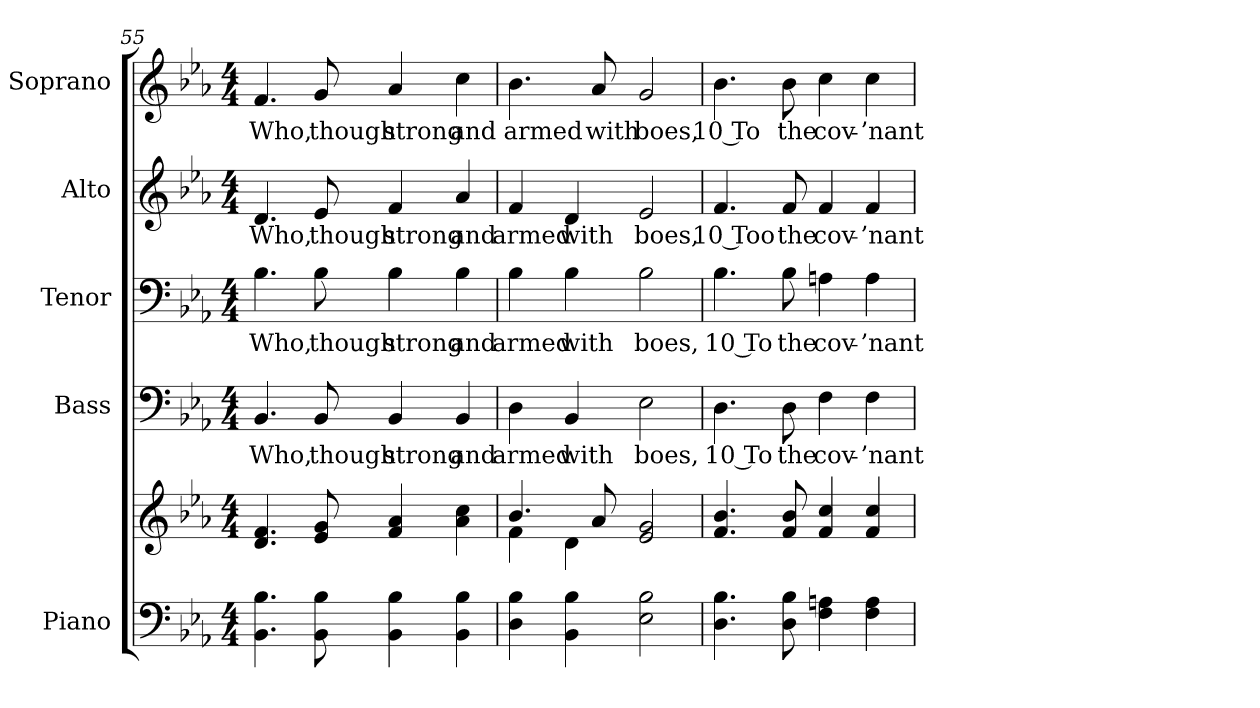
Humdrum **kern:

**kern	**kern	**kern	**text	**kern	**text	**kern	**text	**kern	**text
*part5	*part5	*part4	*part4	*part3	*part3	*part2	*part2	*part1	*part1
*staff6	*staff5	*staff4	*staff4	*staff3	*staff3	*staff2	*staff2	*staff1	*staff1
*I"Piano	*	*I"Bass	*	*I"Tenor	*	*I"Alto	*	*I"Soprano	*
*I'Pno.	*	*I'B.	*	*I'T.	*	*I'A.	*	*I'S.	*
!!LO:PB:g=z
*clefF4	*clefG2	*clefF4	*	*clefF4	*	*clefG2	*	*clefG2	*
*k[b-e-a-]	*k[b-e-a-]	*k[b-e-a-]	*	*k[b-e-a-]	*	*k[b-e-a-]	*	*k[b-e-a-]	*
*E-:	*E-:	*E-:	*	*E-:	*	*E-:	*	*E-:	*
*M4/4	*M4/4	*M4/4	*	*M4/4	*	*M4/4	*	*M4/4	*
=55	=55	=55	=55	=55	=55	=55	=55	=55	=55
!	!	!	!LO:LY:b:color=#000000	!	!	!	!	!	!
!	!	!	!	!	!LO:LY:b:color=#000000	!	!	!	!
!	!	!	!	!	!	!	!LO:LY:b:color=#000000	!	!
!	!	!	!	!	!	!	!	!	!LO:LY:b:color=#000000
4.BB-i\ 4.B-i	4.di/ 4.fi	4.BB-i/	Who,	4.B-i\	Who,	4.di/	Who,	4.fi/	Who,
!	!	!	!LO:LY:b:color=#000000	!	!	!	!	!	!
!	!	!	!	!	!LO:LY:b:color=#000000	!	!	!	!
!	!	!	!	!	!	!	!LO:LY:b:color=#000000	!	!
!	!	!	!	!	!	!	!	!	!LO:LY:b:color=#000000
8BB-i\ 8B-i	8e-i/ 8gi	8BB-i/	though	8B-i\	though	8e-i/	though	8gi/	though
!	!	!	!LO:LY:b:color=#000000	!	!	!	!	!	!
!	!	!	!	!	!LO:LY:b:color=#000000	!	!	!	!
!	!	!	!	!	!	!	!LO:LY:b:color=#000000	!	!
!	!	!	!	!	!	!	!	!	!LO:LY:b:color=#000000
4BB-i\ 4B-i	4fi/ 4a-i	4BB-i/	strong	4B-i\	strong	4fi/	strong	4a-i/	strong
!	!	!	!LO:LY:b:color=#000000	!	!	!	!	!	!
!	!	!	!	!	!LO:LY:b:color=#000000	!	!	!	!
!	!	!	!	!	!	!	!LO:LY:b:color=#000000	!	!
!	!	!	!	!	!	!	!	!	!LO:LY:b:color=#000000
4BB-i\ 4B-i	4a-i\ 4cci	4BB-i/	and	4B-i\	and	4a-i/	and	4cci\	and
=56	=56	=56	=56	=56	=56	=56	=56	=56	=56
*	*^	*	*	*	*	*	*	*	*
!	!	!	!	!LO:LY:b:color=#000000	!	!	!	!	!	!
!	!	!	!	!	!	!LO:LY:b:color=#000000	!	!	!	!
!	!	!	!	!	!	!	!	!LO:LY:b:color=#000000	!	!
!	!	!	!	!	!	!	!	!	!	!LO:LY:b:color=#000000
4Di\ 4B-i	4.b-i/	4fi\	4Di\	armed	4B-i\	armed	4fi/	armed	4.b-i\	armed
!	!	!	!	!LO:LY:b:color=#000000	!	!	!	!	!	!
!	!	!	!	!	!	!LO:LY:b:color=#000000	!	!	!	!
!	!	!	!	!	!	!	!	!LO:LY:b:color=#000000	!	!
4BB-i\ 4B-i	.	4di\	4BB-i/	with	4B-i\	with	4di/	with	.	.
!	!	!	!	!	!	!	!	!	!	!LO:LY:b:color=#000000
.	8a-i/	.	.	.	.	.	.	.	8a-i/	with
!	!	!	!	!LO:LY:b:color=#000000	!	!	!	!	!	!
!	!	!	!	!	!	!LO:LY:b:color=#000000	!	!	!	!
!	!	!	!	!	!	!	!	!LO:LY:b:color=#000000	!	!
!	!	!	!	!	!	!	!	!	!	!LO:LY:b:color=#000000
2E-i\ 2B-i	2e-i/ 2gi	2ryy	2E-i\	boes,	2B-i\	boes,	2e-i/	boes,	2gi/	boes,
*	*v	*v	*	*	*	*	*	*	*	*
=57	=57	=57	=57	=57	=57	=57	=57	=57	=57
*	*^	*	*	*	*	*	*	*	*
!	!	!	!	!LO:LY:b:color=#000000	!	!	!	!	!	!
*	*v	*v	*	*	*	*	*	*	*	*
*	*^	*	*	*	*	*	*	*	*
!	!	!	!	!	!	!LO:LY:b:color=#000000	!	!	!	!
*	*v	*v	*	*	*	*	*	*	*	*
*	*^	*	*	*	*	*	*	*	*
!	!	!	!	!	!	!	!	!LO:LY:b:color=#000000	!	!
*	*v	*v	*	*	*	*	*	*	*	*
*	*^	*	*	*	*	*	*	*	*
!	!	!	!	!	!	!	!	!	!	!LO:LY:b:color=#000000
*	*v	*v	*	*	*	*	*	*	*	*
4.Di\ 4.B-i	4.fi/ 4.b-i	4.Di\	10 To	4.B-i\	10 To	4.fi/	10 Too	4.b-i\	10 To
!	!	!	!LO:LY:b:color=#000000	!	!	!	!	!	!
!	!	!	!	!	!LO:LY:b:color=#000000	!	!	!	!
!	!	!	!	!	!	!	!LO:LY:b:color=#000000	!	!
!	!	!	!	!	!	!	!	!	!LO:LY:b:color=#000000
8Di\ 8B-i	8fi/ 8b-i	8Di\	the	8B-i\	the	8fi/	the	8b-i\	the
!	!	!	!LO:LY:b:color=#000000	!	!	!	!	!	!
!	!	!	!	!	!LO:LY:b:color=#000000	!	!	!	!
!	!	!	!	!	!	!	!LO:LY:b:color=#000000	!	!
!	!	!	!	!	!	!	!	!	!LO:LY:b:color=#000000
4Fi\ 4Ani	4fi/ 4cci	4Fi\	cov-	4Ani\	cov-	4fi/	cov-	4cci\	cov-
!	!	!	!LO:LY:b:color=#000000	!	!	!	!	!	!
!	!	!	!	!	!LO:LY:b:color=#000000	!	!	!	!
!	!	!	!	!	!	!	!LO:LY:b:color=#000000	!	!
!	!	!	!	!	!	!	!	!	!LO:LY:b:color=#000000
4Fi\ 4Ai	4fi/ 4cci	4Fi\	-’nant	4Ai\	-’nant	4fi/	-’nant	4cci\	-’nant
=	=	=	=	=	=	=	=	=	=
*-	*-	*-	*-	*-	*-	*-	*-	*-	*-
